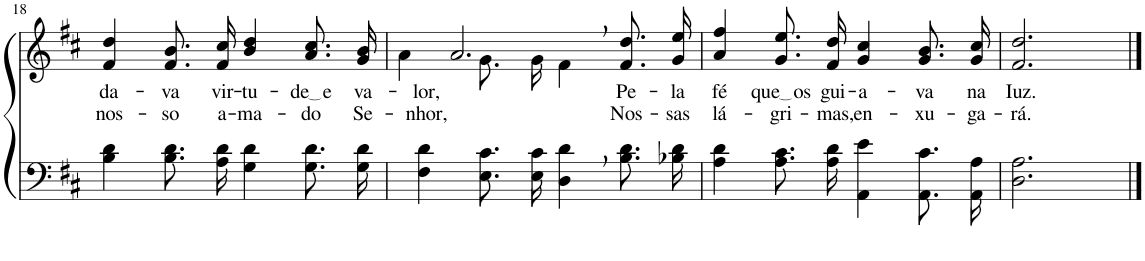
**kern	**kern	**text	**text
*part2	*part1	*part1	*part1
*staff2	*staff1	*staff1	*staff1
*I"Parte III e IV	*I"Parte I e II	*	*
!!LO:PB:g=z
*clefF4	*clefG2	*	*
*Trd1c2	*Trd1c2	*	*
*k[f#c#]	*k[f#c#]	*	*
*M4/4	*M4/4	*	*
=18	=18	=18	=18
!	!	!LO:LY:b	!LO:LY:b
4B\ 4d\	4f#/ 4dd/	da-	nos-
!	!	!LO:LY:b	!LO:LY:b
8.B\ 8.d\L	8.f#/ 8.b/L	-va	-so
!	!	!LO:LY:b	!LO:LY:b
16A\ 16d\Jk	16f#/ 16cc#/Jk	vir-	a-
!	!	!LO:LY:b	!LO:LY:b
4G\ 4d\	4b/ 4dd/	-tu-	-ma-
!	!	!LO:LY:b	!LO:LY:b
8.G\ 8.d\L	8.a/ 8.cc#/L	de e	-do
!	!	!LO:LY:b	!LO:LY:b
16G\ 16d\Jk	16g/ 16b/Jk	va-	Se-
=19	=19	=19	=19
!	!	!LO:LY:b	!LO:LY:b
*	*^	*	*
4F#\ 4d\	2.a,/	4a\	-lor,	-nhor,
8.E\ 8.c#\L	.	8.g\L	.	.
16E\ 16c#\Jk	.	16g\Jk	.	.
4D\, 4d\,	.	4f#\	.	.
!	!	!	!LO:LY:b	!LO:LY:b
8.B\ 8.d\L	8.f#\ 8.dd\L	4ryy	Pe-	Nos-
!	!	!	!LO:LY:b	!LO:LY:b
16B-X\ 16d\Jk	16g\ 16ee\Jk	.	-la	-sas
*	*v	*v	*	*
=20	=20	=20	=20
!	!	!LO:LY:b	!LO:LY:b
4A\ 4d\	4a/ 4ff#/	fé	lá-
!	!	!LO:LY:b	!LO:LY:b
8.A\ 8.c#\L	8.g\ 8.ee\L	que os	-gri-
!	!	!LO:LY:b	!LO:LY:b
16A\ 16d\Jk	16f#\ 16dd\Jk	gui-	-mas,
!	!	!LO:LY:b	!LO:LY:b
4AA\ 4e\	4g/ 4cc#/	-a-	en-
!	!	!LO:LY:b	!LO:LY:b
8.AA\ 8.c#\L	8.g/ 8.b/L	-va	-xu-
!	!	!LO:LY:b	!LO:LY:b
16AA\ 16A\Jk	16g/ 16cc#/Jk	na	-ga-
=21	=21	=21	=21
!	!	!LO:LY:b	!LO:LY:b
2.D\ 2.A\	2.f#/ 2.dd/	Iuz.	-rá.
==	==	==	==
*-	*-	*-	*-
